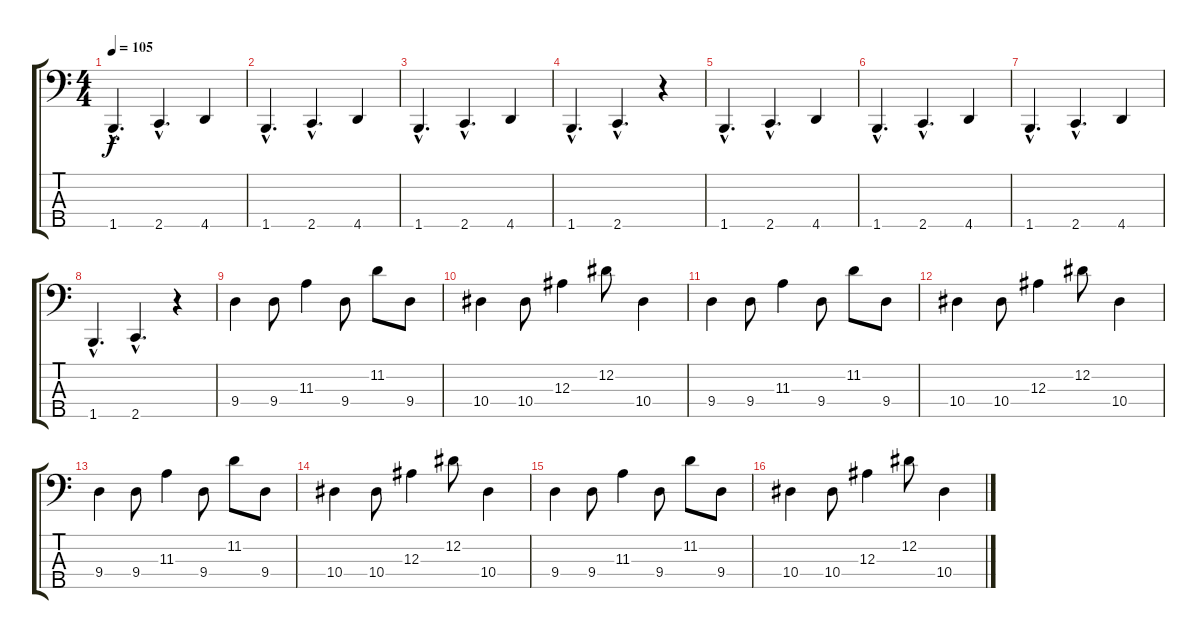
\track "" {instrument electricbasspick}
\staff {score tabs}
\tuning (Ab2 Eb2 Bb1 F1 Bb0) {hide}
\ts (4 4)
\tempo 105
\clef f4
\ks c
1.5{hac}.4{d dy f} 2.5{hac}.4{d} 4.5.4 |
1.5{hac}.4{d} 2.5{hac}.4{d} 4.5.4 |
1.5{hac}.4{d} 2.5{hac}.4{d} 4.5.4 |
1.5{hac}.4{d} 2.5{hac}.4{d} r.4 |
1.5{hac}.4{d} 2.5{hac}.4{d} 4.5.4 |
1.5{hac}.4{d} 2.5{hac}.4{d} 4.5.4 |
1.5{hac}.4{d} 2.5{hac}.4{d} 4.5.4 |
1.5{hac}.4{d} 2.5{hac}.4{d} r.4 |
9.4.4{instrument electricbassfinger} 9.4.8 11.3.4 9.4.8 11.2.8 9.4.8 |
10.4.4 10.4.8 12.3.4 12.2.8 10.4.4 |
9.4.4 9.4.8 11.3.4 9.4.8 11.2.8 9.4.8 |
10.4.4 10.4.8 12.3.4 12.2.8 10.4.4 |
9.4.4 9.4.8 11.3.4 9.4.8 11.2.8 9.4.8 |
10.4.4 10.4.8 12.3.4 12.2.8 10.4.4 |
9.4.4 9.4.8 11.3.4 9.4.8 11.2.8 9.4.8 |
10.4.4 10.4.8 12.3.4 12.2.8 10.4.4
